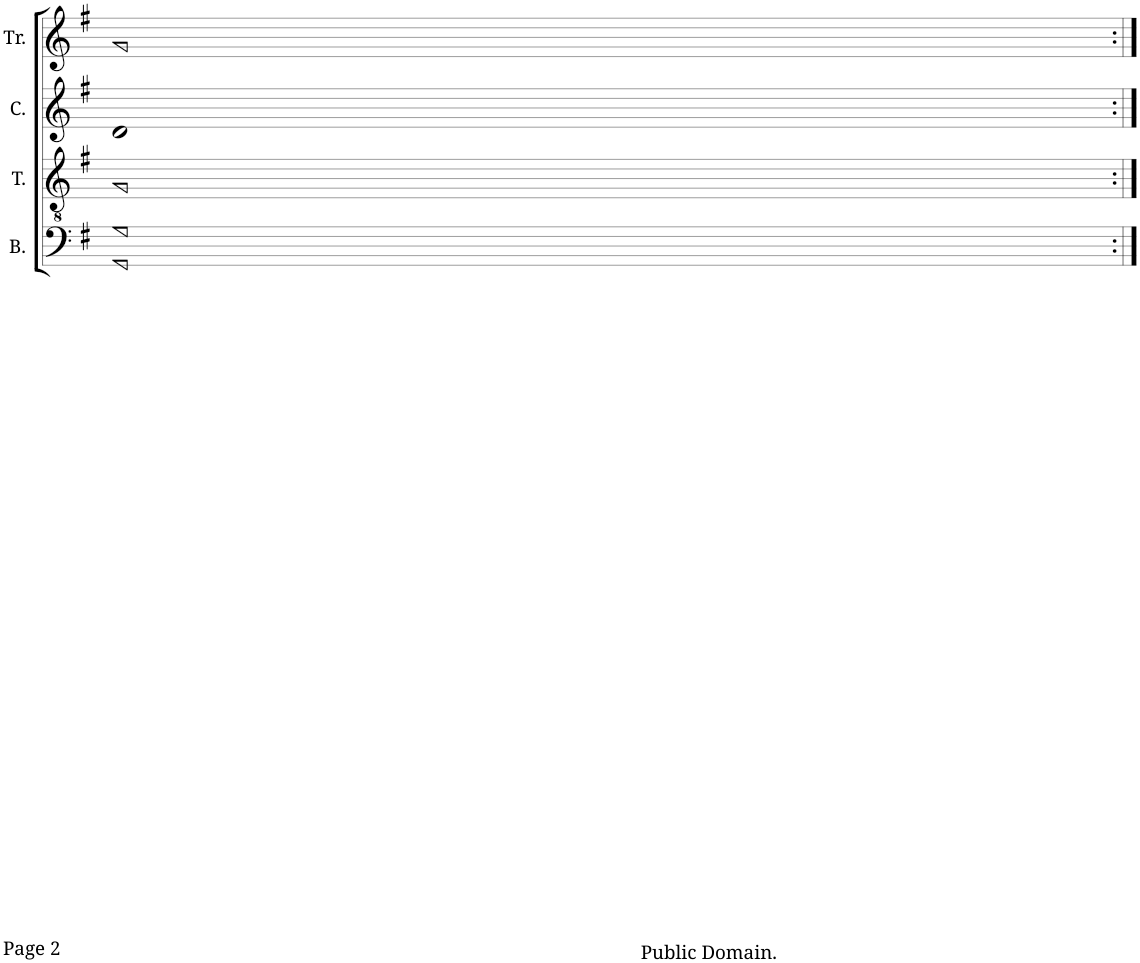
**kern	**kern	**kern	**kern
*part4	*part3	*part2	*part1
*staff4	*staff3	*staff2	*staff1
*I"B.	*I"T.	*I"C.	*I"Tr.
*I'B.	*I'T.	*I'C.	*I'Tr.
!!LO:PB:g=z
*clefF4	*clefGv2	*clefG2	*clefG2
*k[f#]	*k[f#]	*k[f#]	*k[f#]
*M4/4	*M4/4	*M4/4	*M4/4
*met(c)	*met(c)	*met(c)	*met(c)
=26	=26	=26	=26
1GG! 1G!	1G!	1d!	1g!
=:|!	=:|!	=:|!	=:|!
*-	*-	*-	*-
